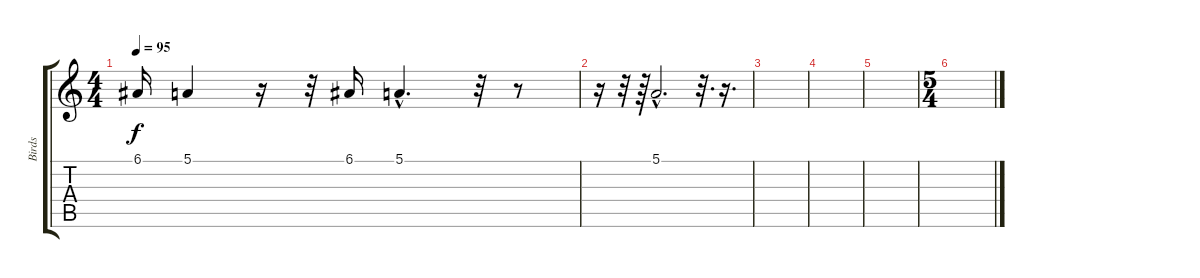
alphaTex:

\track ("Birds" "Birds") {instrument birdtweet}
\staff {score tabs}
\tuning (E4 B3 G3 D3 A2 E2) {hide}
\ts (4 4)
\tempo 95
\clef g2
\ks c
6.1.16{dy f} 5.1.4 r.16 r.32 6.1.16 5.1{hac}.4{d} r.32 r.8 |
r.16 r.32 r.64 5.1{hac}.2{d} r.32{d} r.16{d} |
|
|
|
\ts (5 4)
